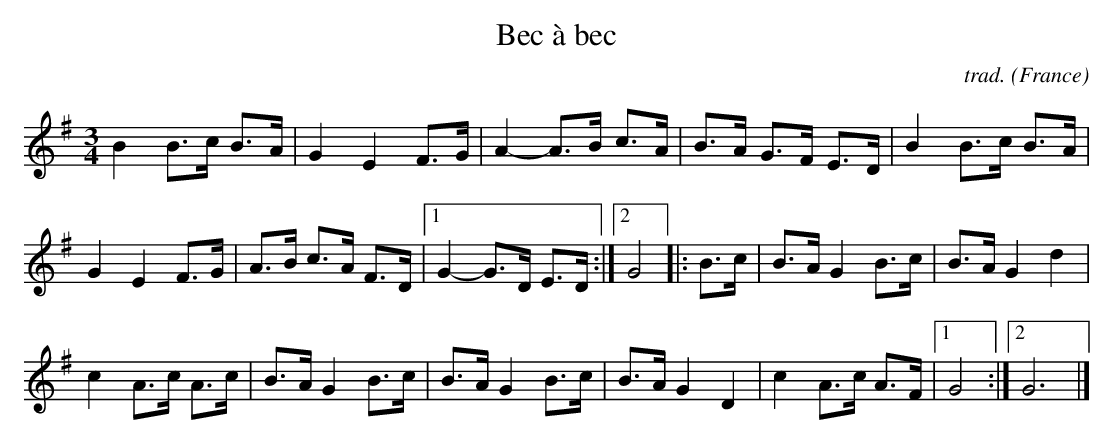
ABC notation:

X:1
T:Bec \`a bec
C:trad.
O:France
M:3/4
L:1/8
K:G major
B2 B>c B>A | G2 E2 F>G | A2- A>B c>A | B>A G>F E>D | B2 B>c B>A |
G2 E2 F>G | A>B c>A F>D | [1 G2- G>D E>D :| [2 G4 |: B>c | B>A G2 B>c | B>A G2 d2 |
c2 A>c A>c | B>A G2 B>c | B>A G2 B>c | B>A G2 D2 | c2 A>c A>F | [1 G4 :| [2 G6 |]
